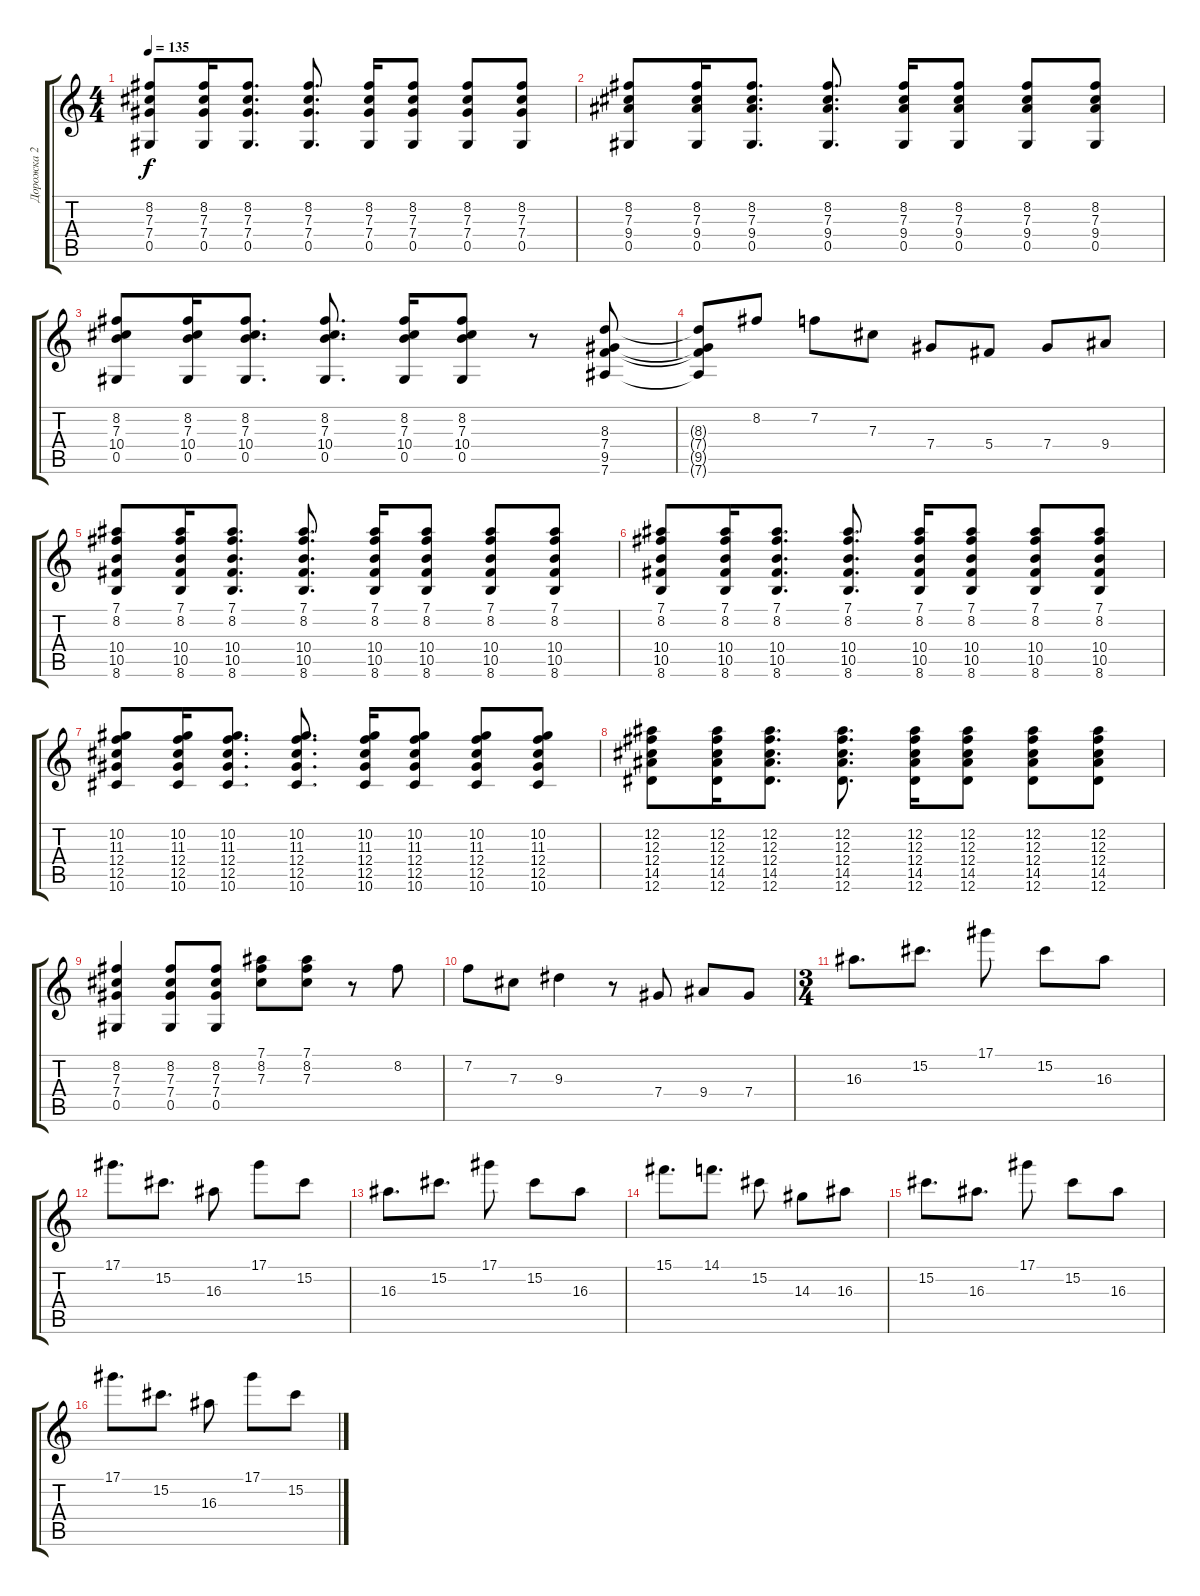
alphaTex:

\track ("Дорожка 2" "Дорожка 2") {instrument distortionguitar}
\staff {score tabs}
\tuning (Eb4 Bb3 Gb3 Db3 Ab2 Eb2) {hide}
\ts (4 4)
\tempo 135
\clef g2
\ks c
(8.2 7.3 7.4 0.5).8{dy f} (8.2 7.3 7.4 0.5).16 (8.2 7.3 7.4 0.5).8{d} (8.2 7.3 7.4 0.5).8{d} (8.2 7.3 7.4 0.5).16 (8.2 7.3 7.4 0.5).8 (8.2 7.3 7.4 0.5).8 (8.2 7.3 7.4 0.5).8 |
(8.2 7.3 9.4 0.5).8 (8.2 7.3 9.4 0.5).16 (8.2 7.3 9.4 0.5).8{d} (8.2 7.3 9.4 0.5).8{d} (8.2 7.3 9.4 0.5).16 (8.2 7.3 9.4 0.5).8 (8.2 7.3 9.4 0.5).8 (8.2 7.3 9.4 0.5).8 |
(8.2 7.3 10.4 0.5).8 (8.2 7.3 10.4 0.5).16 (8.2 7.3 10.4 0.5).8{d} (8.2 7.3 10.4 0.5).8{d} (8.2 7.3 10.4 0.5).16 (8.2 7.3 10.4 0.5).8 r.8 (8.3 7.4 9.5 7.6).8 |
(8.3{t} 7.4{t} 9.5{t} 7.6{t}).8 8.2.8 7.2.8 7.3.8 7.4.8 5.4.8 7.4.8 9.4.8 |
(7.1 8.2 10.4 10.5 8.6).8 (7.1 8.2 10.4 10.5 8.6).16 (7.1 8.2 10.4 10.5 8.6).8{d} (7.1 8.2 10.4 10.5 8.6).8{d} (7.1 8.2 10.4 10.5 8.6).16 (7.1 8.2 10.4 10.5 8.6).8 (7.1 8.2 10.4 10.5 8.6).8 (7.1 8.2 10.4 10.5 8.6).8 |
(7.1 8.2 10.4 10.5 8.6).8 (7.1 8.2 10.4 10.5 8.6).16 (7.1 8.2 10.4 10.5 8.6).8{d} (7.1 8.2 10.4 10.5 8.6).8{d} (7.1 8.2 10.4 10.5 8.6).16 (7.1 8.2 10.4 10.5 8.6).8 (7.1 8.2 10.4 10.5 8.6).8 (7.1 8.2 10.4 10.5 8.6).8 |
(10.2 11.3 12.4 12.5 10.6).8 (10.2 11.3 12.4 12.5 10.6).16 (10.2 11.3 12.4 12.5 10.6).8{d} (10.2 11.3 12.4 12.5 10.6).8{d} (10.2 11.3 12.4 12.5 10.6).16 (10.2 11.3 12.4 12.5 10.6).8 (10.2 11.3 12.4 12.5 10.6).8 (10.2 11.3 12.4 12.5 10.6).8 |
(12.2 12.3 12.4 14.5 12.6).8 (12.2 12.3 12.4 14.5 12.6).16 (12.2 12.3 12.4 14.5 12.6).8{d} (12.2 12.3 12.4 14.5 12.6).8{d} (12.2 12.3 12.4 14.5 12.6).16 (12.2 12.3 12.4 14.5 12.6).8 (12.2 12.3 12.4 14.5 12.6).8 (12.2 12.3 12.4 14.5 12.6).8 |
(8.2 7.3 7.4 0.5).4 (8.2 7.3 7.4 0.5).8 (8.2 7.3 7.4 0.5).8 (7.1 8.2 7.3).8 (7.1 8.2 7.3).8 r.8 8.2.8 |
7.2.8 7.3.8 9.3.4 r.8 7.4.8 9.4.8 7.4.8 |
\ts (3 4)
16.3.8{d} 15.2.8{d} 17.1.8 15.2.8 16.3.8 |
17.1.8{d} 15.2.8{d} 16.3.8 17.1.8 15.2.8 |
16.3.8{d} 15.2.8{d} 17.1.8 15.2.8 16.3.8 |
15.1.8{d} 14.1.8{d} 15.2.8 14.3.8 16.3.8 |
15.2.8{d} 16.3.8{d} 17.1.8 15.2.8 16.3.8 |
17.1.8{d} 15.2.8{d} 16.3.8 17.1.8 15.2.8
